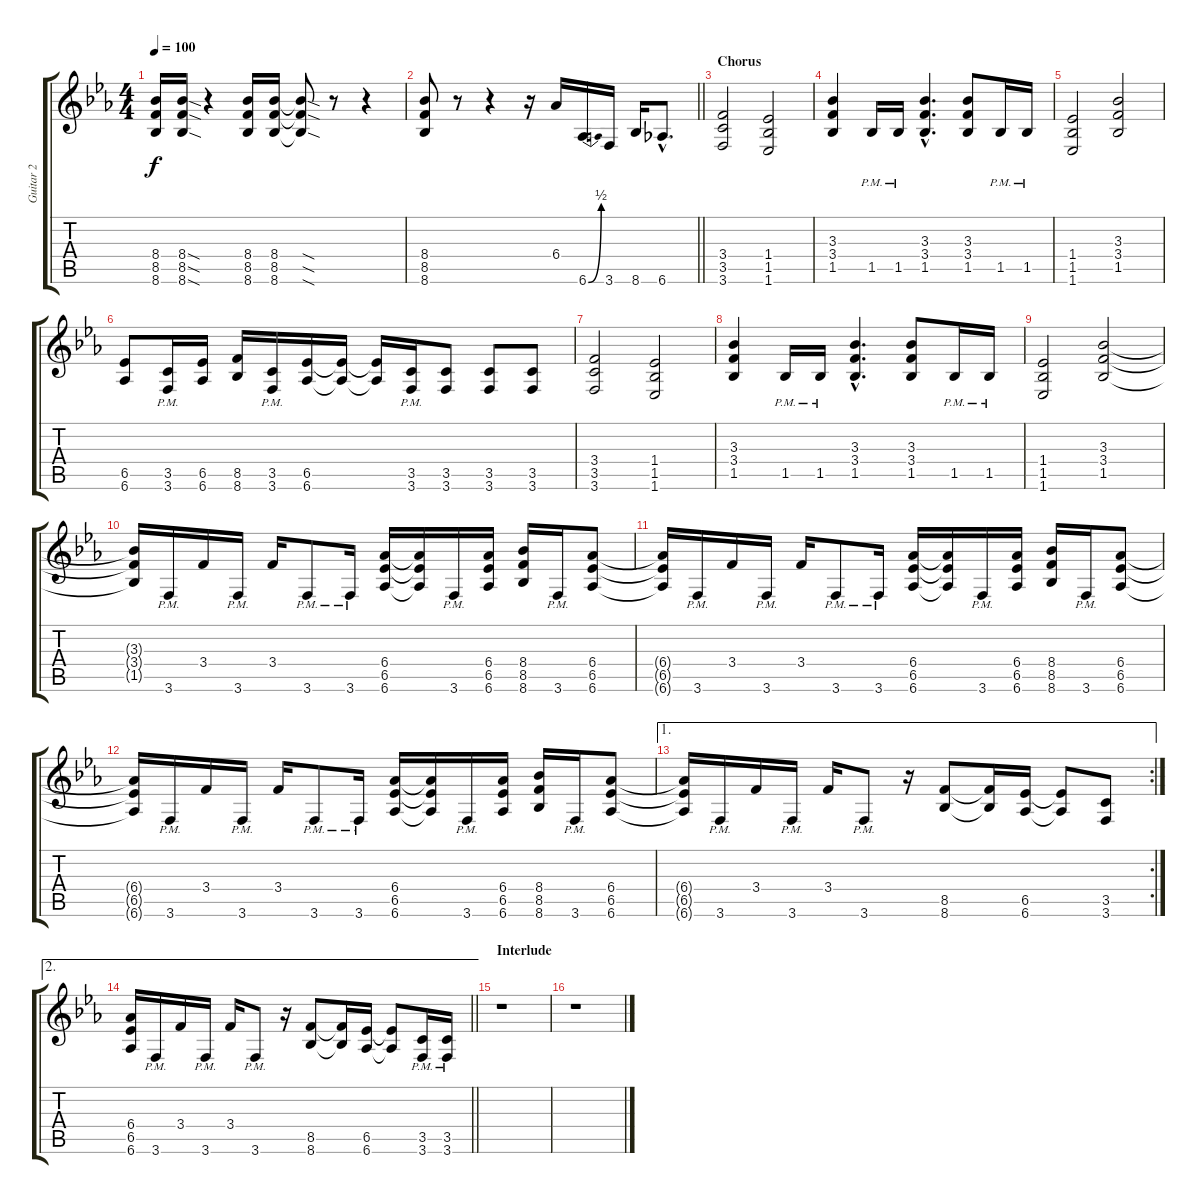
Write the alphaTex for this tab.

\track ("Guitar 2" "Guitar 2") {instrument distortionguitar}
\staff {score tabs}
\tuning (E4 B3 G3 D3 A2 D2) {hide}
\ts (4 4)
\tempo 100
\clef g2
\ks eb
(8.4 8.5 8.6).16{dy f} (8.4{sod} 8.5{sod} 8.6{sod}).16 r.4 (8.4 8.5 8.6).16 (8.4 8.5 8.6).16 (8.4{sod t} 8.5{sod t} 8.6{sod t}).8 r.8 r.4 |
\barLineRight lightlight
(8.4 8.5 8.6).8 r.8 r.4 r.16 6.4.16 6.6{be (bend 0 0 60 2)}.16 3.6.16 8.6.16 6.6{hac}.8{d} |
\section ("" "Chorus")
(3.4 3.5 3.6).2 (1.4 1.5 1.6).2 |
(3.3 3.4 1.5).4 1.5{pm}.16 1.5{pm}.16 (3.3{hac} 3.4{hac} 1.5{hac}).4{d} (3.3 3.4 1.5).8 1.5{pm}.16 1.5{pm}.16 |
(1.4 1.5 1.6).2 (3.3 3.4 1.5).2 |
(6.5 6.6).8 (3.5{pm} 3.6{pm}).16 (6.5 6.6).16 (8.5 8.6).16 (3.5{pm} 3.6{pm}).16 (6.5 6.6).16 (6.5{t} 6.6{t}).16 (6.5{t} 6.6{t}).16 (3.5{pm} 3.6{pm}).16 (3.5 3.6).8 (3.5 3.6).8 (3.5 3.6).8 |
(3.4 3.5 3.6).2 (1.4 1.5 1.6).2 |
(3.3 3.4 1.5).4 1.5{pm}.16 1.5{pm}.16 (3.3{hac} 3.4{hac} 1.5{hac}).4{d} (3.3 3.4 1.5).8 1.5{pm}.16 1.5{pm}.16 |
(1.4 1.5 1.6).2 (3.3 3.4 1.5).2 |
(3.3{t} 3.4{t} 1.5{t}).16 3.6{pm}.16 3.4.16 3.6{pm}.16 3.4.16 3.6{pm}.8 3.6{pm}.16 (6.4 6.5 6.6).16 (6.4{t} 6.5{t} 6.6{t}).16 3.6{pm}.16 (6.4 6.5 6.6).16 (8.4 8.5 8.6).16 3.6{pm}.16 (6.4 6.5 6.6).8 |
(6.4{t} 6.5{t} 6.6{t}).16 3.6{pm}.16 3.4.16 3.6{pm}.16 3.4.16 3.6{pm}.8 3.6{pm}.16 (6.4 6.5 6.6).16 (6.4{t} 6.5{t} 6.6{t}).16 3.6{pm}.16 (6.4 6.5 6.6).16 (8.4 8.5 8.6).16 3.6{pm}.16 (6.4 6.5 6.6).8 |
(6.4{t} 6.5{t} 6.6{t}).16 3.6{pm}.16 3.4.16 3.6{pm}.16 3.4.16 3.6{pm}.8 3.6{pm}.16 (6.4 6.5 6.6).16 (6.4{t} 6.5{t} 6.6{t}).16 3.6{pm}.16 (6.4 6.5 6.6).16 (8.4 8.5 8.6).16 3.6{pm}.16 (6.4 6.5 6.6).8 |
\ae 1
\rc 2
(6.4{t} 6.5{t} 6.6{t}).16 3.6{pm}.16 3.4.16 3.6{pm}.16 3.4.16 3.6{pm}.8 r.16 (8.5 8.6).8 (8.5{t} 8.6{t}).16 (6.5 6.6).16 (6.5{t} 6.6{t}).8 (3.5 3.6).8 |
\ae 2
\barLineRight lightlight
(6.4 6.5 6.6).16 3.6{pm}.16 3.4.16 3.6{pm}.16 3.4.16 3.6{pm}.8 r.16 (8.5 8.6).8 (8.5{t} 8.6{t}).16 (6.5 6.6).16 (6.5{t} 6.6{t}).8 (3.5{pm} 3.6{pm}).16 (3.5{pm} 3.6{pm}).16 |
\section ("" "Interlude")
r.1 |
r.1
